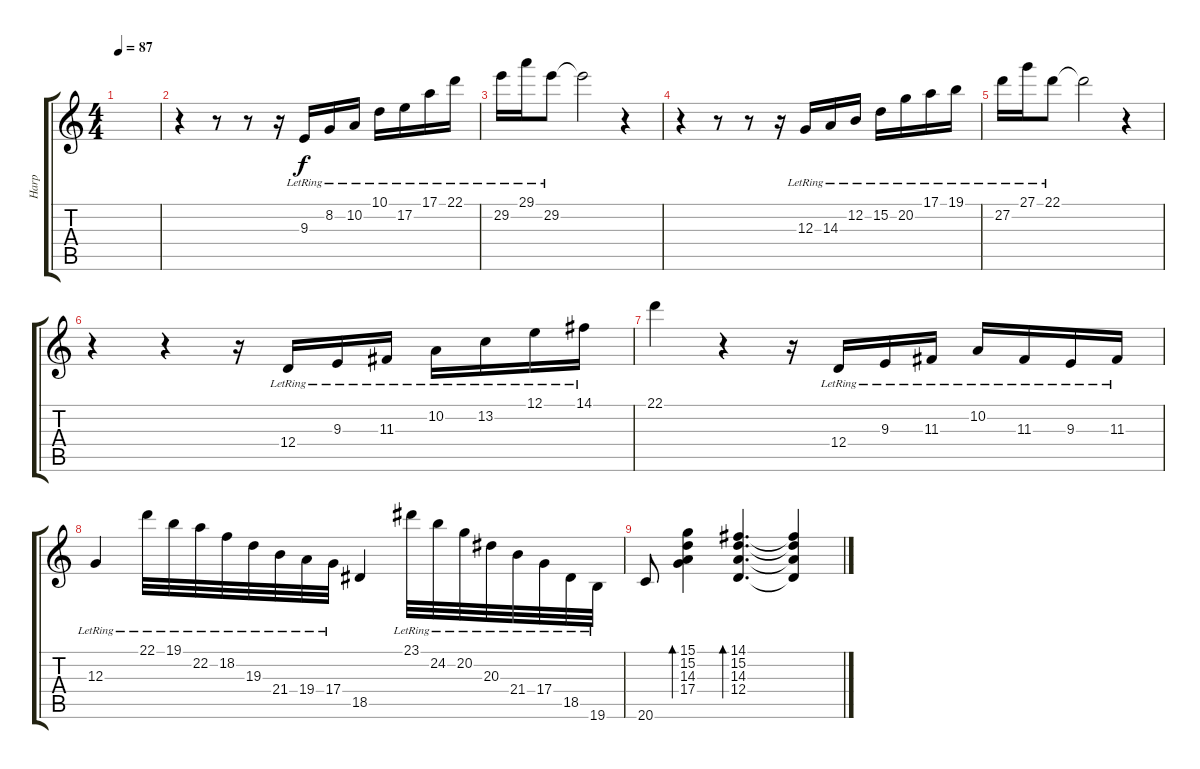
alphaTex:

\track ("Harp" "Harp") {instrument orchestralharp}
\staff {score tabs}
\tuning (E4 B3 G3 D3 A2 E2) {hide}
\ts (4 4)
\tempo 87
\clef g2
\ks c
|
r.4 r.8 r.8 r.16 9.3{lr}.16 8.2{lr}.16 10.2{lr}.16 10.1{lr}.16 17.2{lr}.16 17.1{lr}.16 22.1{lr}.16 |
29.2{lr}.16 29.1{lr}.16 29.2{lr}.8 29.2{t}.2 r.4 |
r.4 r.8 r.8 r.16 12.3{lr}.16 14.3{lr}.16 12.2{lr}.16 15.2{lr}.16 20.2{lr}.16 17.1{lr}.16 19.1{lr}.16 |
27.2{lr}.16 27.1{lr}.16 22.1{lr}.8 22.1{t}.2 r.4 |
r.4 r.4 r.16 12.4{lr}.16 9.3{lr}.16 11.3{lr}.16 10.2{lr}.16 13.2{lr}.16 12.1{lr}.16 14.1{lr}.16 |
22.1.4 r.4 r.16 12.4{lr}.16 9.3{lr}.16 11.3{lr}.16 10.2{lr}.16 11.3{lr}.16 9.3{lr}.16 11.3{lr}.16 |
12.3{lr}.4 22.1{lr}.32 19.1{lr}.32 22.2{lr}.32 18.2{lr}.32 19.3{lr}.32 21.4{lr}.32 19.4{lr}.32 17.4{lr}.32 18.5.4 23.1{lr}.32 24.2{lr}.32 20.2{lr}.32 20.3{lr}.32 21.4{lr}.32 17.4{lr}.32 18.5{lr}.32 19.6{lr}.32 |
20.6.8 (15.1 15.2 14.3 17.4).4{bd 120} (14.1 15.2 14.3 12.4).4{d bd 120} (14.1{t} 15.2{t} 14.3{t} 12.4{t}).4
